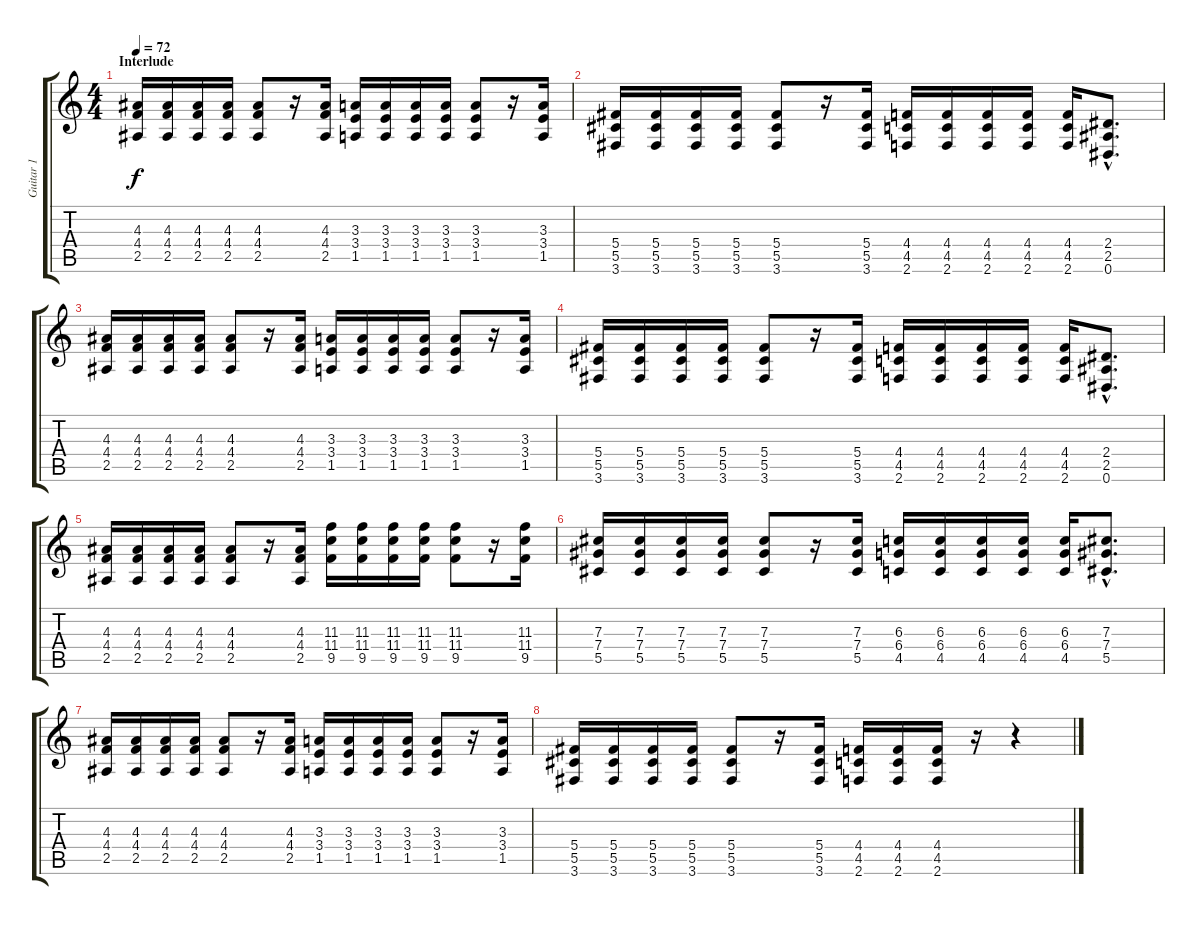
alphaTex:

\track ("Guitar 1" "Guitar 1") {instrument distortionguitar}
\staff {score tabs}
\tuning (Eb4 Bb3 Gb3 Db3 Ab2 Eb2) {hide}
\ts (4 4)
\section ("" "Interlude")
\tempo 72
\clef g2
\ks c
(4.3 4.4 2.5).16{dy f} (4.3 4.4 2.5).16 (4.3 4.4 2.5).16 (4.3 4.4 2.5).16 (4.3 4.4 2.5).8 r.16 (4.3 4.4 2.5).16 (3.3 3.4 1.5).16 (3.3 3.4 1.5).16 (3.3 3.4 1.5).16 (3.3 3.4 1.5).16 (3.3 3.4 1.5).8 r.16 (3.3 3.4 1.5).16 |
(5.4 5.5 3.6).16 (5.4 5.5 3.6).16 (5.4 5.5 3.6).16 (5.4 5.5 3.6).16 (5.4 5.5 3.6).8 r.16 (5.4 5.5 3.6).16 (4.4 4.5 2.6).16 (4.4 4.5 2.6).16 (4.4 4.5 2.6).16 (4.4 4.5 2.6).16 (4.4 4.5 2.6).16 (2.4{hac} 2.5{hac} 0.6{hac}).8{d} |
(4.3 4.4 2.5).16 (4.3 4.4 2.5).16 (4.3 4.4 2.5).16 (4.3 4.4 2.5).16 (4.3 4.4 2.5).8 r.16 (4.3 4.4 2.5).16 (3.3 3.4 1.5).16 (3.3 3.4 1.5).16 (3.3 3.4 1.5).16 (3.3 3.4 1.5).16 (3.3 3.4 1.5).8 r.16 (3.3 3.4 1.5).16 |
(5.4 5.5 3.6).16 (5.4 5.5 3.6).16 (5.4 5.5 3.6).16 (5.4 5.5 3.6).16 (5.4 5.5 3.6).8 r.16 (5.4 5.5 3.6).16 (4.4 4.5 2.6).16 (4.4 4.5 2.6).16 (4.4 4.5 2.6).16 (4.4 4.5 2.6).16 (4.4 4.5 2.6).16 (2.4{hac} 2.5{hac} 0.6{hac}).8{d} |
(4.3 4.4 2.5).16 (4.3 4.4 2.5).16 (4.3 4.4 2.5).16 (4.3 4.4 2.5).16 (4.3 4.4 2.5).8 r.16 (4.3 4.4 2.5).16 (11.3 11.4 9.5).16 (11.3 11.4 9.5).16 (11.3 11.4 9.5).16 (11.3 11.4 9.5).16 (11.3 11.4 9.5).8 r.16 (11.3 11.4 9.5).16 |
(7.3 7.4 5.5).16 (7.3 7.4 5.5).16 (7.3 7.4 5.5).16 (7.3 7.4 5.5).16 (7.3 7.4 5.5).8 r.16 (7.3 7.4 5.5).16 (6.3 6.4 4.5).16 (6.3 6.4 4.5).16 (6.3 6.4 4.5).16 (6.3 6.4 4.5).16 (6.3 6.4 4.5).16 (7.3{hac} 7.4{hac} 5.5{hac}).8{d} |
(4.3 4.4 2.5).16 (4.3 4.4 2.5).16 (4.3 4.4 2.5).16 (4.3 4.4 2.5).16 (4.3 4.4 2.5).8 r.16 (4.3 4.4 2.5).16 (3.3 3.4 1.5).16 (3.3 3.4 1.5).16 (3.3 3.4 1.5).16 (3.3 3.4 1.5).16 (3.3 3.4 1.5).8 r.16 (3.3 3.4 1.5).16 |
(5.4 5.5 3.6).16 (5.4 5.5 3.6).16 (5.4 5.5 3.6).16 (5.4 5.5 3.6).16 (5.4 5.5 3.6).8 r.16 (5.4 5.5 3.6).16 (4.4 4.5 2.6).16 (4.4 4.5 2.6).16 (4.4 4.5 2.6).16 r.16 r.4
